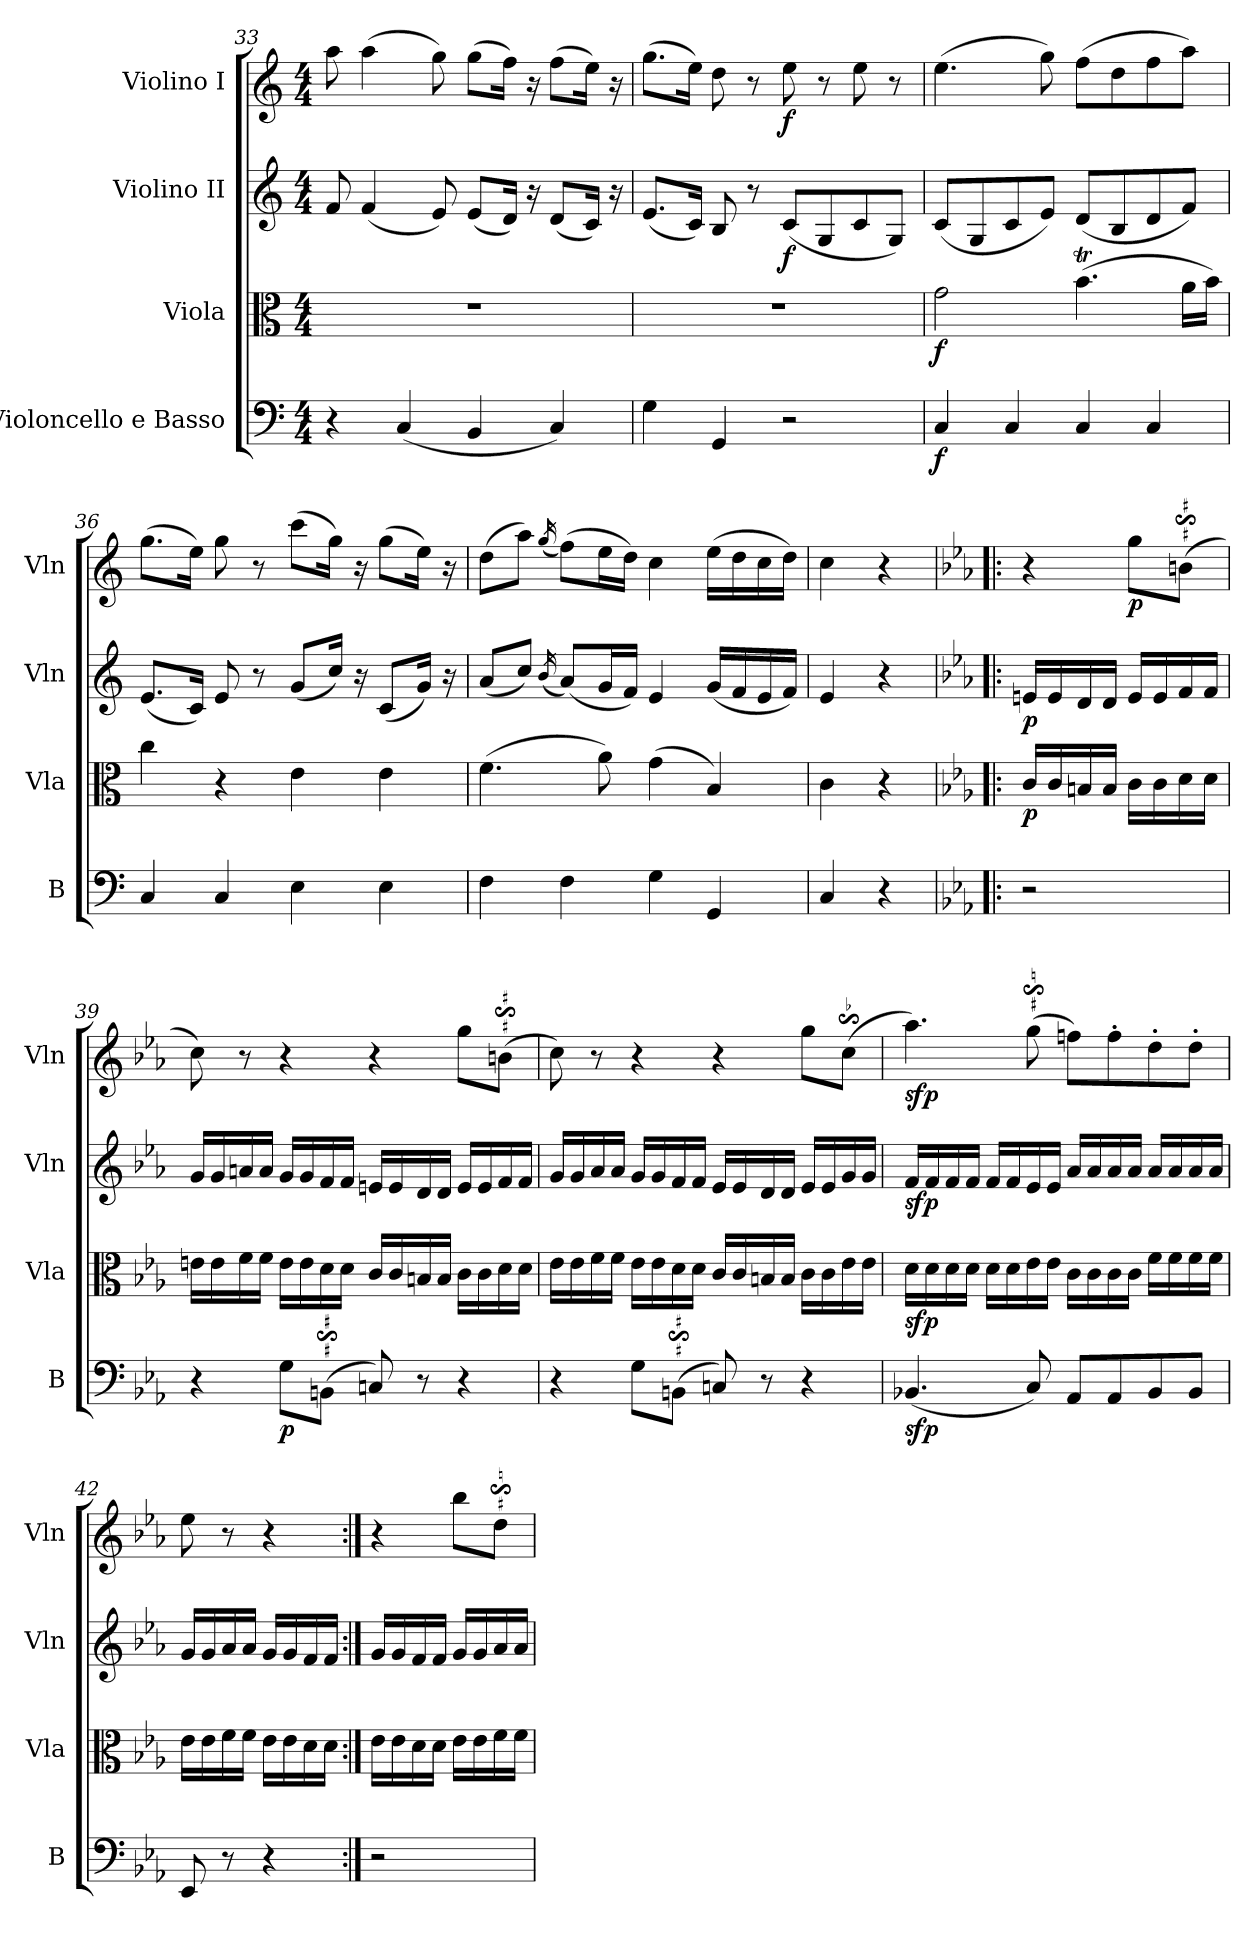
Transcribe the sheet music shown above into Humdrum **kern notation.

**kern	**dynam	**kern	**dynam	**kern	**dynam	**kern	**dynam
*part4	*part4	*part3	*part3	*part2	*part2	*part1	*part1
*staff4	*staff4	*staff3	*staff3	*staff2	*staff2	*staff1	*staff1
*I"Violoncello e Basso	*	*I"Viola	*	*I"Violino II	*	*I"Violino I	*
*I'B	*	*I'Vla	*	*I'Vln	*	*I'Vln	*
!!LO:PB:g=z
*clefF4	*	*clefC3	*	*clefG2	*	*clefG2	*
*k[]	*	*k[]	*	*k[]	*	*k[]	*
*C:	*	*C:	*	*C:	*	*C:	*
*M4/4	*	*M4/4	*	*M4/4	*	*M4/4	*
=33	=33	=33	=33	=33	=33	=33	=33
4r	.	1r	.	8f	.	8aa	.
.	.	.	.	(4f	.	(4aa	.
(4C	.	.	.	.	.	.	.
.	.	.	.	8e)	.	8gg)	.
4BB	.	.	.	(8eL	.	(8ggL	.
.	.	.	.	16dJk)	.	16ffJk)	.
.	.	.	.	16r	.	16r	.
4C)	.	.	.	(8dL	.	(8ffL	.
.	.	.	.	16cJk)	.	16eeJk)	.
.	.	.	.	16r	.	16r	.
=34	=34	=34	=34	=34	=34	=34	=34
4G	.	1r	.	(8.eL	.	(8.ggL	.
.	.	.	.	16cJk)	.	16eeJk)	.
4GG	.	.	.	8B	.	8dd	.
.	.	.	.	8r	.	8r	.
2r	.	.	.	(8cL	f	8ee	f
.	.	.	.	8G	.	8r	.
.	.	.	.	8c	.	8ee	.
.	.	.	.	8GJ)	.	8r	.
=35	=35	=35	=35	=35	=35	=35	=35
4C	f	2g	f	(8cL	.	(4.ee	.
.	.	.	.	8G	.	.	.
4C	.	.	.	8c	.	.	.
.	.	.	.	8eJ)	.	8gg)	.
4C	.	(4.bt	.	(8dL	.	(8ffL	.
.	.	.	.	8B	.	8dd	.
4C	.	.	.	8d	.	8ff	.
.	.	16aTTTLL	.	8fJ)	.	8aaJ)	.
.	.	16bJJ)	.	.	.	.	.
=36	=36	=36	=36	=36	=36	=36	=36
4C	.	4cc	.	(8.eL	.	(8.ggL	.
.	.	.	.	16cJk)	.	16eeJk)	.
4C	.	4r	.	8e	.	8gg	.
.	.	.	.	8r	.	8r	.
4E	.	4e	.	(8gL	.	(8cccL	.
.	.	.	.	16ccJk)	.	16ggJk)	.
.	.	.	.	16r	.	16r	.
4E	.	4e	.	(8cL	.	(8ggL	.
.	.	.	.	16gJk)	.	16eeJk)	.
.	.	.	.	16r	.	16r	.
!!LO:LB:g=z
=37	=37	=37	=37	=37	=37	=37	=37
4F	.	(4.f	.	(8a/L	.	(8ddL	.
.	.	.	.	8cc/J)	.	8aaJ)	.
.	.	.	.	(<16qb	.	(<16qgg	.
4F	.	.	.	(8aL)	.	(8ffL)	.
.	.	8a)	.	16gL	.	16eeL	.
.	.	.	.	16fJJ)	.	16ddJJ)	.
4G	.	(4g	.	4e	.	4cc	.
4GG	.	4B)	.	(16gLL	.	(16eeLL	.
.	.	.	.	16f	.	16dd	.
.	.	.	.	16e	.	16cc	.
.	.	.	.	16fJJ)	.	16ddJJ)	.
=38a	=38a	=38a	=38a	=38a	=38a	=38a	=38a
4C	.	4c	.	4e	.	4cc	.
4r	.	4r	.	4r	.	4r	.
=38b!|:	=38b!|:	=38b!|:	=38b!|:	=38b!|:	=38b!|:	=38b!|:	=38b!|:
*k[b-e-a-]	*	*k[b-e-a-]	*	*k[b-e-a-]	*	*k[b-e-a-]	*
*c:	*	*c:	*	*c:	*	*c:	*
2r	.	16cLL	p	16eLL	p	4r	.
.	.	16c	.	16e	.	.	.
.	.	16Bn	.	16d	.	.	.
.	.	16BJJ	.	16dJJ	.	.	.
.	.	16cLL	.	16eLL	.	8ggL	p
.	.	16c	.	16e	.	.	.
.	.	16d	.	16f	.	(8bns$sSJ	.
.	.	16dJJ	.	16fJJ	.	.	.
=39	=39	=39	=39	=39	=39	=39	=39
4r	.	16eLL	.	16gLL	.	8cc)	.
.	.	16e	.	16g	.	.	.
.	.	16f	.	16a	.	8r	.
.	.	16fJJ	.	16aJJ	.	.	.
8GL	p	16eLL	.	16gLL	.	4r	.
.	.	16e	.	16g	.	.	.
(8BBns$sSJ	.	16d	.	16f	.	.	.
.	.	16dJJ	.	16fJJ	.	.	.
8C)	.	16cLL	.	16eLL	.	4r	.
.	.	16c	.	16e	.	.	.
8r	.	16Bn	.	16d	.	.	.
.	.	16BJJ	.	16dJJ	.	.	.
4r	.	16cLL	.	16eLL	.	8ggL	.
.	.	16c	.	16e	.	.	.
.	.	16d	.	16f	.	(8bns$sSJ	.
.	.	16dJJ	.	16fJJ	.	.	.
!!LO:LB:g=z
=40	=40	=40	=40	=40	=40	=40	=40
4r	.	16e-LL	.	16gLL	.	8cc)	.
.	.	16e-	.	16g	.	.	.
.	.	16f	.	16a-	.	8r	.
.	.	16fJJ	.	16a-JJ	.	.	.
8GL	.	16e-LL	.	16gLL	.	4r	.
.	.	16e-	.	16g	.	.	.
(8BBns$sSJ	.	16d	.	16f	.	.	.
.	.	16dJJ	.	16fJJ	.	.	.
8C)	.	16cLL	.	16e-LL	.	4r	.
.	.	16c	.	16e-	.	.	.
8r	.	16Bn	.	16d	.	.	.
.	.	16BJJ	.	16dJJ	.	.	.
4r	.	16cLL	.	16e-LL	.	8ggL	.
.	.	16c	.	16e-	.	.	.
.	.	16e-	.	16g	.	(8ccs$SsJ	.
.	.	16e-JJ	.	16gJJ	.	.	.
=41	=41	=41	=41	=41	=41	=41	=41
(4.BB-X	sfp	16dLL	sfp	16fLL	sfp	4.aa-)	sfp
.	.	16d	.	16f	.	.	.
.	.	16d	.	16f	.	.	.
.	.	16dJJ	.	16fJJ	.	.	.
.	.	16dLL	.	16fLL	.	.	.
.	.	16d	.	16f	.	.	.
8C)	.	16e-	.	16e-	.	(8ggs$sS	.
.	.	16e-JJ	.	16e-JJ	.	.	.
8AA-L	.	16cLL	.	16a-LL	.	8ffL)	.
.	.	16c	.	16a-	.	.	.
8AA-	.	16c	.	16a-	.	8ff'	.
.	.	16cJJ	.	16a-JJ	.	.	.
8BB-	.	16fLL	.	16a-LL	.	8dd'	.
.	.	16f	.	16a-	.	.	.
8BB-J	.	16f	.	16a-	.	8dd'J	.
.	.	16fJJ	.	16a-JJ	.	.	.
=42a	=42a	=42a	=42a	=42a	=42a	=42a	=42a
8EE-	.	16e-LL	.	16gLL	.	8ee-	.
.	.	16e-	.	16g	.	.	.
8r	.	16f	.	16a-	.	8r	.
.	.	16fJJ	.	16a-JJ	.	.	.
4r	.	16e-LL	.	16gLL	.	4r	.
.	.	16e-	.	16g	.	.	.
.	.	16d	.	16f	.	.	.
.	.	16dJJ	.	16fJJ	.	.	.
=42b:|!	=42b:|!	=42b:|!	=42b:|!	=42b:|!	=42b:|!	=42b:|!	=42b:|!
2r	.	16e-LL	.	16gLL	.	4r	.
.	.	16e-	.	16g	.	.	.
.	.	16d	.	16f	.	.	.
.	.	16dJJ	.	16fJJ	.	.	.
.	.	16e-LL	.	16gLL	.	8bb-L	.
.	.	16e-	.	16g	.	.	.
.	.	16f	.	16a-	.	8dds$sSJ	.
.	.	16fJJ	.	16a-JJ	.	.	.
=	=	=	=	=	=	=	=
*-	*-	*-	*-	*-	*-	*-	*-
